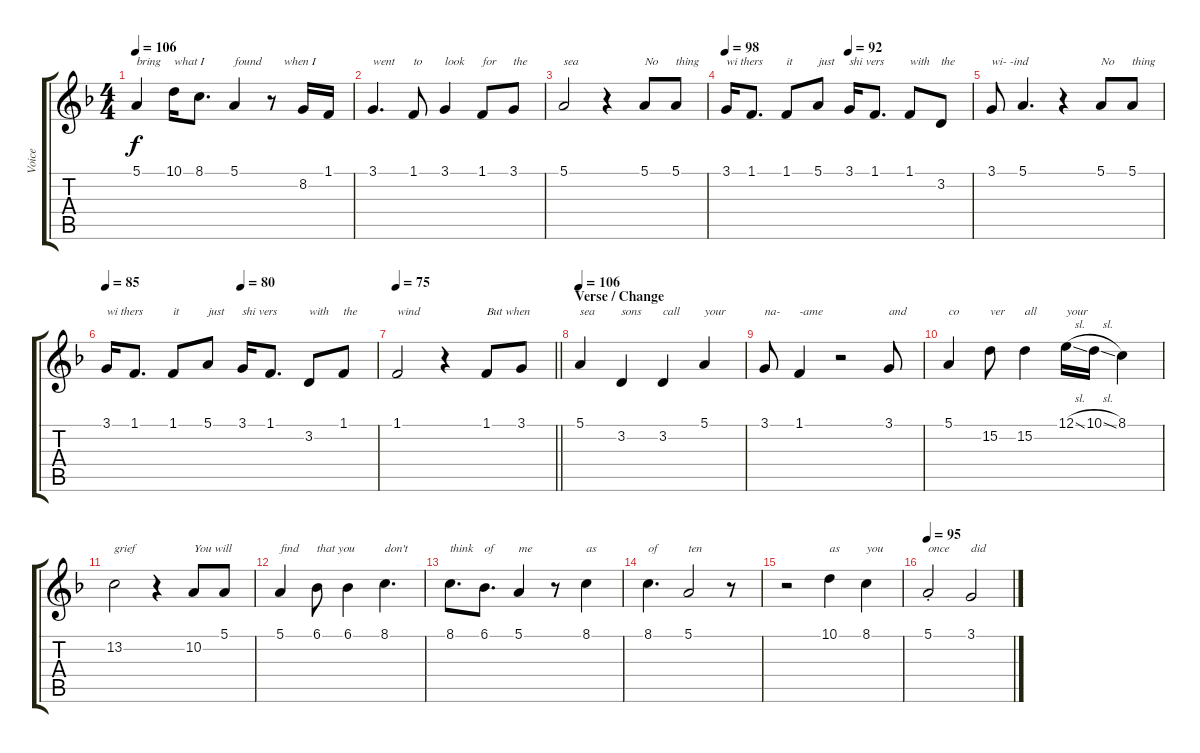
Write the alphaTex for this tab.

\track ("Voice" "Voice") {instrument ocarina}
\staff {score tabs}
\tuning (E4 B3 G3 D3 A2 E2) {hide}
\ts (4 4)
\tempo 106
\clef g2
\ks f
5.1.4{txt "bring" dy f} 10.1.16{txt "what I"} 8.1.8{d} 5.1.4{txt "found"} r.8{txt "    when I"} 8.2.16 1.1.16 |
3.1.4{d txt "went"} 1.1.8{txt "to"} 3.1.4{txt "look"} 1.1.8{txt "for"} 3.1.8{txt "the"} |
5.1.2{txt "sea"} r.4 5.1.8{txt "No"} 5.1.8{txt "thing"} |
\tempo 98
\tempo (92 0.5)
3.1.16{txt "wi thers"} 1.1.8{d} 1.1.8{txt "it"} 5.1.8{txt "just"} 3.1.16{txt "shi vers"} 1.1.8{d} 1.1.8{txt "with"} 3.2.8{txt "the"} |
3.1.8{txt "wi- -ind"} 5.1.4{d} r.4 5.1.8{txt "No"} 5.1.8{txt "thing"} |
\tempo 85
\tempo (80 0.5)
3.1.16{txt "wi thers"} 1.1.8{d} 1.1.8{txt "it"} 5.1.8{txt "just"} 3.1.16{txt "shi vers"} 1.1.8{d} 3.2.8{txt "with"} 1.1.8{txt "the"} |
\tempo 75
\barLineRight lightlight
1.1.2{txt "wind"} r.4 1.1.8{txt "But when"} 3.1.8 |
\section ("" "Verse / Change")
\tempo 106
5.1.4{txt "sea"} 3.2.4{txt "sons"} 3.2.4{txt "call"} 5.1.4{txt "your"} |
3.1.8{txt "na-"} 1.1.4{txt "-ame"} r.2 3.1.8{txt "and"} |
5.1.4{txt "co"} 15.2.8{txt "ver"} 15.2.4{txt "all"} 12.1{sl}.16{txt "your"} 10.1{sl}.16 8.1.4 |
13.2.2{txt "grief"} r.4 10.2.8{txt "You will"} 5.1.8 |
5.1.4{txt "find"} 6.1.8{txt "that you"} 6.1.4 8.1.4{d txt "don't"} |
8.1.8{d txt "think"} 6.1.8{d txt "of"} 5.1.4{txt "me"} r.8 8.1.4{txt "as"} |
8.1.4{d txt "of"} 5.1.2{txt "ten"} r.8 |
r.2 10.1.4{txt "as"} 8.1.4{txt "you"} |
\tempo 95
5.1{st}.2{txt "once"} 3.1.2{txt "did"}
